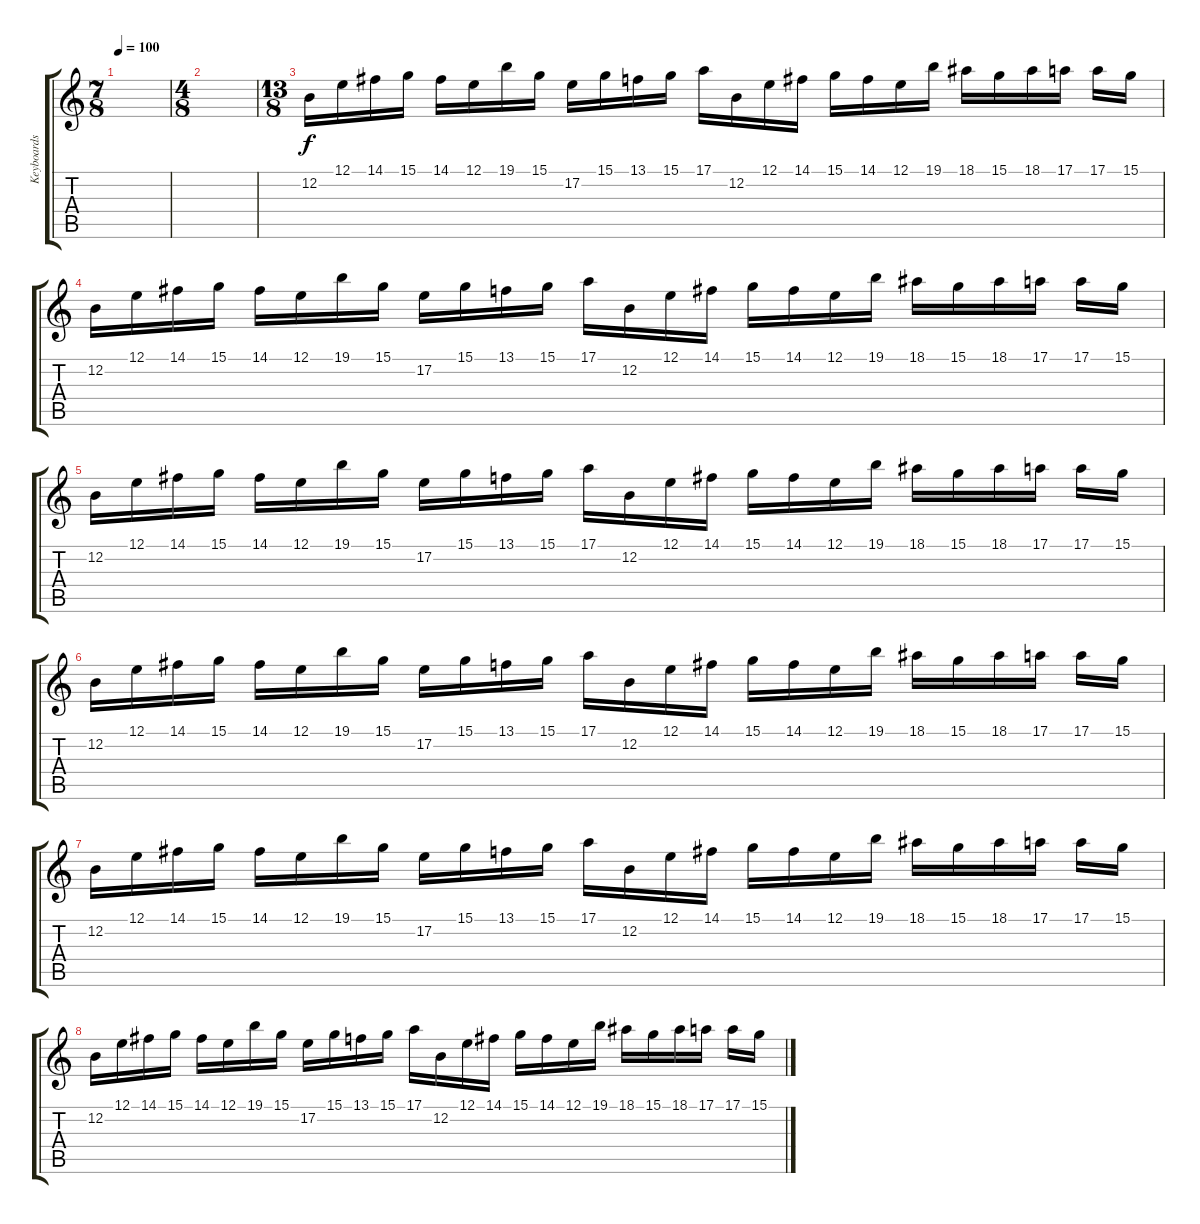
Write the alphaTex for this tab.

\track ("Keyboards" "Keyboards") {instrument lead6voice}
\staff {score tabs}
\tuning (E4 B3 G3 D3 A2 E2) {hide}
\ts (7 8)
\tempo 100
\clef g2
\ks c
|
\ts (4 8)
|
\ts (13 8)
12.2.16 12.1.16 14.1.16 15.1.16 14.1.16 12.1.16 19.1.16 15.1.16 17.2.16 15.1.16 13.1.16 15.1.16 17.1.16 12.2.16 12.1.16 14.1.16 15.1.16 14.1.16 12.1.16 19.1.16 18.1.16 15.1.16 18.1.16 17.1.16 17.1.16 15.1.16 |
12.2.16 12.1.16 14.1.16 15.1.16 14.1.16 12.1.16 19.1.16 15.1.16 17.2.16 15.1.16 13.1.16 15.1.16 17.1.16 12.2.16 12.1.16 14.1.16 15.1.16 14.1.16 12.1.16 19.1.16 18.1.16 15.1.16 18.1.16 17.1.16 17.1.16 15.1.16 |
12.2.16 12.1.16 14.1.16 15.1.16 14.1.16 12.1.16 19.1.16 15.1.16 17.2.16 15.1.16 13.1.16 15.1.16 17.1.16 12.2.16 12.1.16 14.1.16 15.1.16 14.1.16 12.1.16 19.1.16 18.1.16 15.1.16 18.1.16 17.1.16 17.1.16 15.1.16 |
12.2.16 12.1.16 14.1.16 15.1.16 14.1.16 12.1.16 19.1.16 15.1.16 17.2.16 15.1.16 13.1.16 15.1.16 17.1.16 12.2.16 12.1.16 14.1.16 15.1.16 14.1.16 12.1.16 19.1.16 18.1.16 15.1.16 18.1.16 17.1.16 17.1.16 15.1.16 |
12.2.16 12.1.16 14.1.16 15.1.16 14.1.16 12.1.16 19.1.16 15.1.16 17.2.16 15.1.16 13.1.16 15.1.16 17.1.16 12.2.16 12.1.16 14.1.16 15.1.16 14.1.16 12.1.16 19.1.16 18.1.16 15.1.16 18.1.16 17.1.16 17.1.16 15.1.16 |
12.2.16 12.1.16 14.1.16 15.1.16 14.1.16 12.1.16 19.1.16 15.1.16 17.2.16 15.1.16 13.1.16 15.1.16 17.1.16 12.2.16 12.1.16 14.1.16 15.1.16 14.1.16 12.1.16 19.1.16 18.1.16 15.1.16 18.1.16 17.1.16 17.1.16 15.1.16
